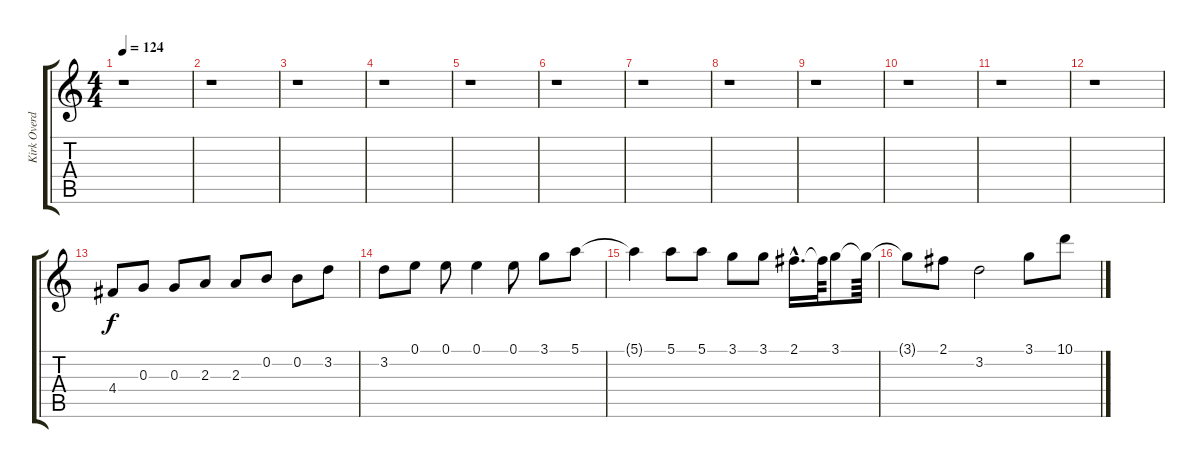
\track ("Kirk Overdrive" "Kirk Overd") {instrument overdrivenguitar}
\staff {score tabs}
\tuning (E4 B3 G3 D3 A2 E2) {hide}
\ts (4 4)
\tempo 124
\clef g2
\ks c
r.1{dy f} |
r.1 |
r.1 |
r.1 |
r.1 |
r.1 |
r.1 |
r.1 |
r.1 |
r.1 |
r.1 |
r.1 |
4.4.8 0.3.8 0.3.8 2.3.8 2.3.8 0.2.8 0.2.8 3.2.8 |
3.2.8 0.1.8 0.1.8 0.1.4 0.1.8 3.1.8 5.1.8 |
5.1{t}.4 5.1.8 5.1.8 3.1.8 3.1.8 2.1{hac}.16{d} 2.1{t}.64 3.1.8 3.1{t}.64 |
3.1{t}.8 2.1.8 3.2.2 3.1.8 10.1.8
